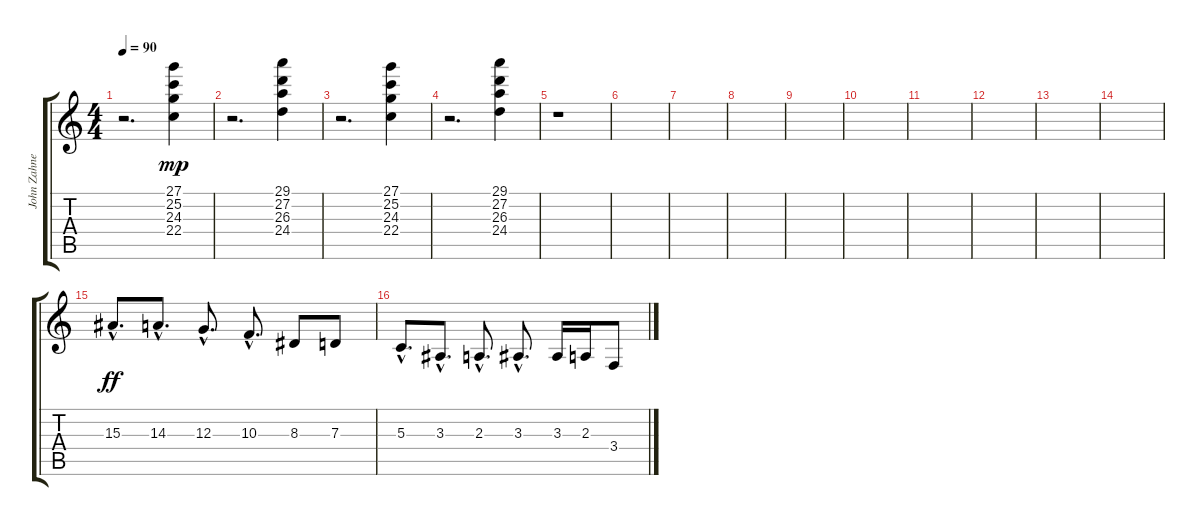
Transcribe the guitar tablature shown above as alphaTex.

\track ("John Zahner" "John Zahne") {instrument acousticgrandpiano}
\staff {score tabs}
\tuning (E4 B3 G3 D3 A2 E2) {hide}
\ts (4 4)
\tempo 90
\clef g2
\ks c
r.2{d dy f} (27.1 25.2 24.3 22.4).4{dy mp instrument synthstrings1} |
r.2{d} (29.1 27.2 26.3 24.4).4{instrument synthstrings1} |
r.2{d} (27.1 25.2 24.3 22.4).4{instrument synthstrings1} |
r.2{d} (29.1 27.2 26.3 24.4).4{instrument synthstrings1} |
r.1{instrument acousticgrandpiano} |
|
|
|
|
|
|
|
|
|
15.3{hac}.8{d dy ff} 14.3{hac}.8{d} 12.3{hac}.8{d} 10.3{hac}.8{d} 8.3.8 7.3.8 |
5.3{hac}.8{d} 3.3{hac}.8{d} 2.3{hac}.8{d} 3.3{hac}.8{d} 3.3.16 2.3.16 3.4.8
